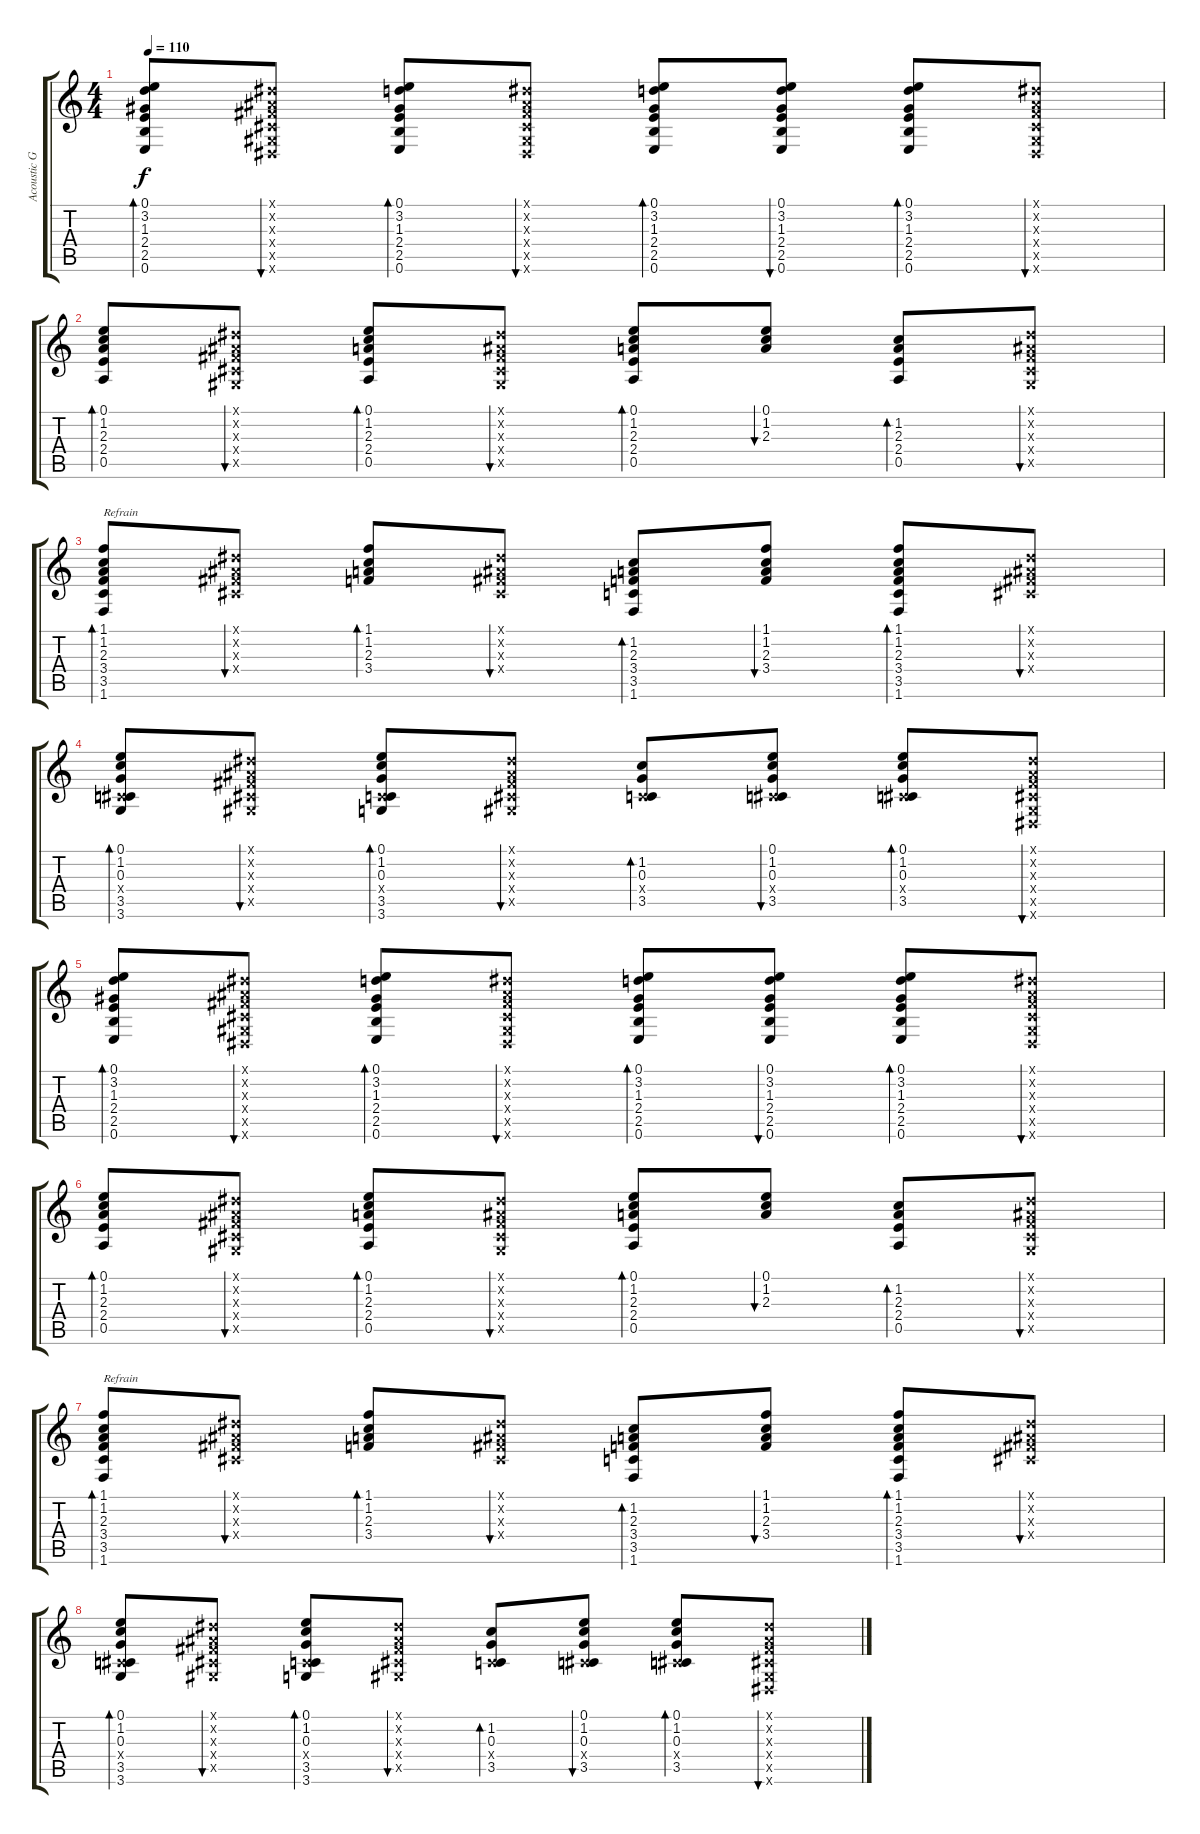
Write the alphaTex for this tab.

\track ("Acoustic Guitar" "Acoustic G") {instrument acousticguitarsteel}
\staff {score tabs}
\tuning (E4 B3 G3 D3 A2 E2) {hide}
\ts (4 4)
\tempo 110
\clef g2
\ks c
(0.1 3.2 1.3 2.4 2.5 0.6).8{bd 30 dy f} (-1.1{x} -1.2{x} -1.3{x} -1.4{x} -1.5{x} -1.6{x}).8{bu 30} (0.1 3.2 1.3 2.4 2.5 0.6).8{bd 30} (-1.1{x} -1.2{x} -1.3{x} -1.4{x} -1.5{x} -1.6{x}).8{bu 30} (0.1 3.2 1.3 2.4 2.5 0.6).8{bd 30} (0.1 3.2 1.3 2.4 2.5 0.6).8{bu 30} (0.1 3.2 1.3 2.4 2.5 0.6).8{bd 30} (-1.1{x} -1.2{x} -1.3{x} -1.4{x} -1.5{x} -1.6{x}).8{bu 30} |
(0.1 1.2 2.3 2.4 0.5).8{bd 30} (-1.1{x} -1.2{x} -1.3{x} -1.4{x} -1.5{x}).8{bu 30} (0.1 1.2 2.3 2.4 0.5).8{bd 30} (-1.1{x} -1.2{x} -1.3{x} -1.4{x} -1.5{x}).8{bu 30} (0.1 1.2 2.3 2.4 0.5).8{bd 30} (0.1 1.2 2.3).8{bu 30} (1.2 2.3 2.4 0.5).8{bd 30} (-1.1{x} -1.2{x} -1.3{x} -1.4{x} -1.5{x}).8{bu 30} |
(1.1 1.2 2.3 3.4 3.5 1.6).8{bd 30 txt "Refrain"} (-1.1{x} -1.2{x} -1.3{x} -1.4{x}).8{bu 30} (1.1 1.2 2.3 3.4).8{bd 30} (-1.1{x} -1.2{x} -1.3{x} -1.4{x}).8{bu 30} (1.2 2.3 3.4 3.5 1.6).8{bd 30} (1.1 1.2 2.3 3.4).8{bu 30} (1.1 1.2 2.3 3.4 3.5 1.6).8{bd 30} (-1.1{x} -1.2{x} -1.3{x} -1.4{x}).8{bu 30} |
(0.1 1.2 0.3 -1.4{x} 3.5 3.6).8{bd 30} (-1.1{x} -1.2{x} -1.3{x} -1.4{x} -1.5{x}).8{bu 30} (0.1 1.2 0.3 -1.4{x} 3.5 3.6).8{bd 30} (-1.1{x} -1.2{x} -1.3{x} -1.4{x} -1.5{x}).8{bu 30} (1.2 0.3 -1.4{x} 3.5).8{bd 30} (0.1 1.2 0.3 -1.4{x} 3.5).8{bu 30} (0.1 1.2 0.3 -1.4{x} 3.5).8{bd 30} (-1.1{x} -1.2{x} -1.3{x} -1.4{x} -1.5{x} -1.6{x}).8{bu 30} |
(0.1 3.2 1.3 2.4 2.5 0.6).8{bd 30} (-1.1{x} -1.2{x} -1.3{x} -1.4{x} -1.5{x} -1.6{x}).8{bu 30} (0.1 3.2 1.3 2.4 2.5 0.6).8{bd 30} (-1.1{x} -1.2{x} -1.3{x} -1.4{x} -1.5{x} -1.6{x}).8{bu 30} (0.1 3.2 1.3 2.4 2.5 0.6).8{bd 30} (0.1 3.2 1.3 2.4 2.5 0.6).8{bu 30} (0.1 3.2 1.3 2.4 2.5 0.6).8{bd 30} (-1.1{x} -1.2{x} -1.3{x} -1.4{x} -1.5{x} -1.6{x}).8{bu 30} |
(0.1 1.2 2.3 2.4 0.5).8{bd 30} (-1.1{x} -1.2{x} -1.3{x} -1.4{x} -1.5{x}).8{bu 30} (0.1 1.2 2.3 2.4 0.5).8{bd 30} (-1.1{x} -1.2{x} -1.3{x} -1.4{x} -1.5{x}).8{bu 30} (0.1 1.2 2.3 2.4 0.5).8{bd 30} (0.1 1.2 2.3).8{bu 30} (1.2 2.3 2.4 0.5).8{bd 30} (-1.1{x} -1.2{x} -1.3{x} -1.4{x} -1.5{x}).8{bu 30} |
(1.1 1.2 2.3 3.4 3.5 1.6).8{bd 30 txt "Refrain"} (-1.1{x} -1.2{x} -1.3{x} -1.4{x}).8{bu 30} (1.1 1.2 2.3 3.4).8{bd 30} (-1.1{x} -1.2{x} -1.3{x} -1.4{x}).8{bu 30} (1.2 2.3 3.4 3.5 1.6).8{bd 30} (1.1 1.2 2.3 3.4).8{bu 30} (1.1 1.2 2.3 3.4 3.5 1.6).8{bd 30} (-1.1{x} -1.2{x} -1.3{x} -1.4{x}).8{bu 30} |
(0.1 1.2 0.3 -1.4{x} 3.5 3.6).8{bd 30} (-1.1{x} -1.2{x} -1.3{x} -1.4{x} -1.5{x}).8{bu 30} (0.1 1.2 0.3 -1.4{x} 3.5 3.6).8{bd 30} (-1.1{x} -1.2{x} -1.3{x} -1.4{x} -1.5{x}).8{bu 30} (1.2 0.3 -1.4{x} 3.5).8{bd 30} (0.1 1.2 0.3 -1.4{x} 3.5).8{bu 30} (0.1 1.2 0.3 -1.4{x} 3.5).8{bd 30} (-1.1{x} -1.2{x} -1.3{x} -1.4{x} -1.5{x} -1.6{x}).8{bu 30}
